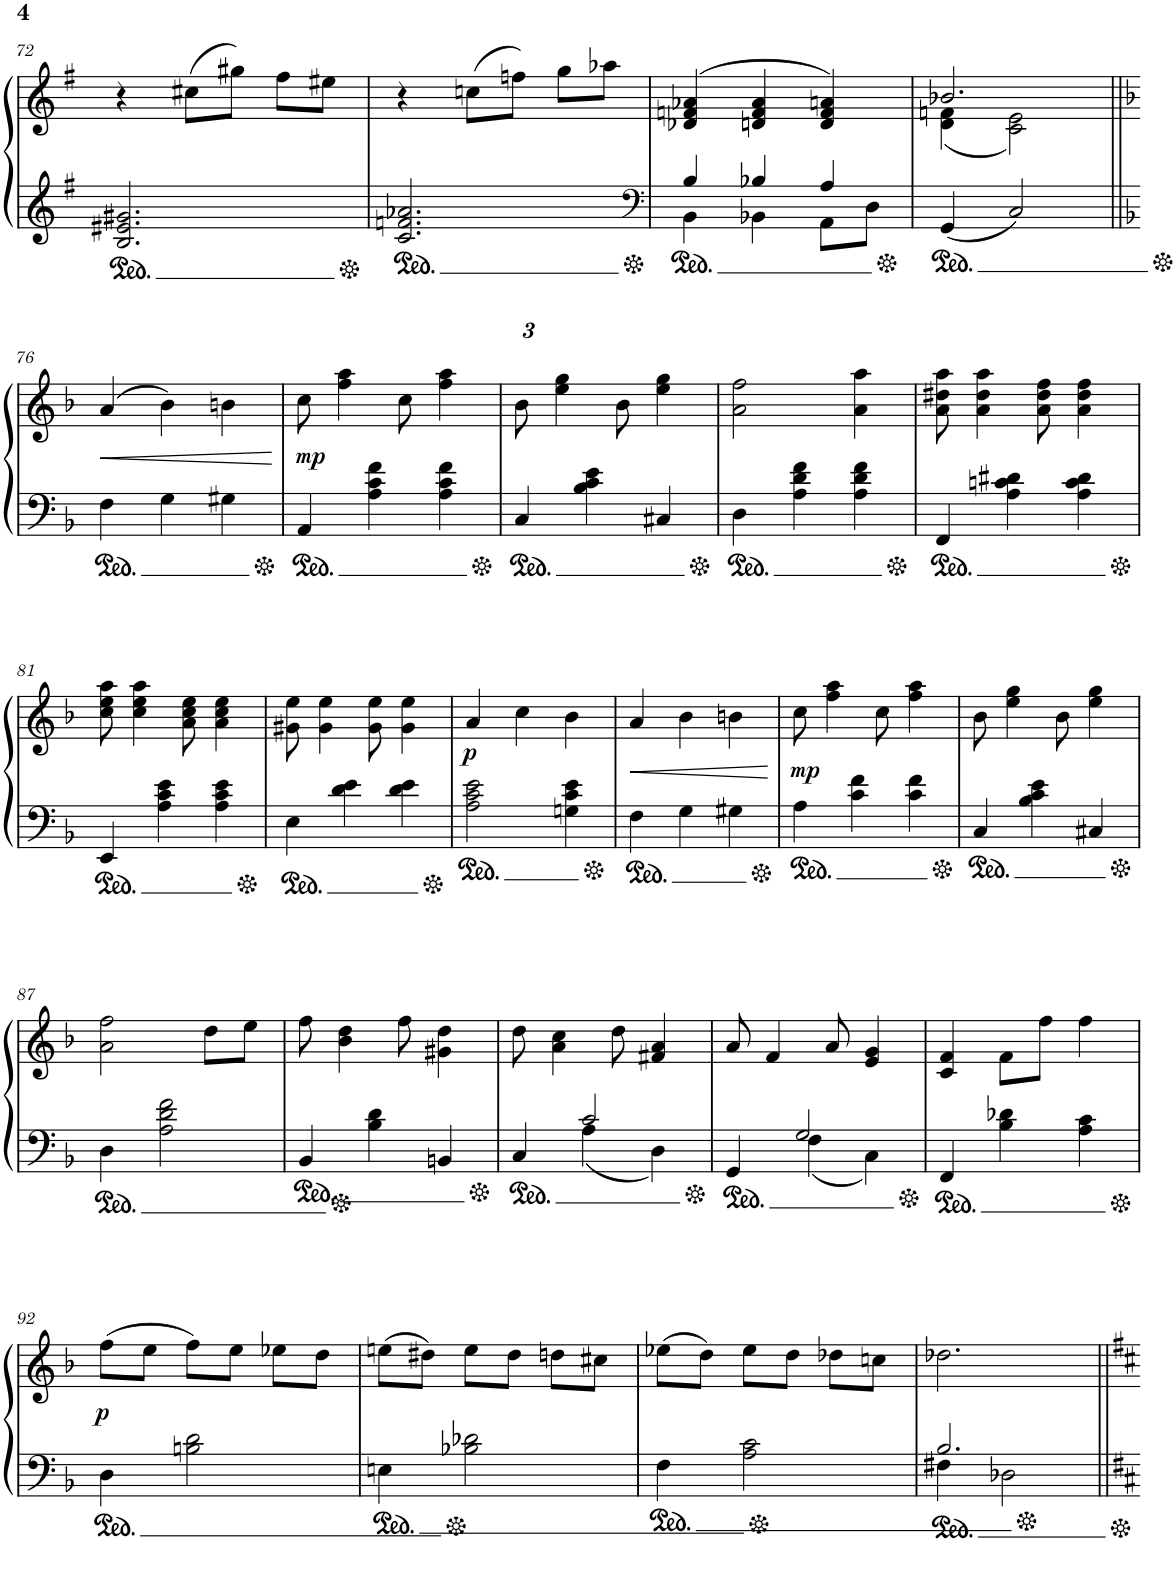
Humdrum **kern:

**kern	**kern	**dynam
*part1	*part1	*part1
*staff2	*staff1	*staff1/2
*I"Piano	*	*
*I'Pno.	*	*
!!LO:PB:g=z
*clefG2	*clefG2	*
*k[f#]	*k[f#]	*
*M3/4	*M3/4	*
=72	=72	=72
2.B/ 2.e#X/ 2.g#X/	4r	.
.	(8cc#X\L	.
.	8gg#X\J)	.
.	8ff#\L	.
.	8ee#X\J	.
=73	=73	=73
2.c/ 2.fn/ 2.a-X/	4r	.
.	(8ccn\L	.
.	8ffn\J)	.
.	8gg\L	.
.	8aa-X\J	.
=74	=74	=74
*clefF4	*	*
*^	*	*
4B/	4BB\	(>4d-X/ 4fn/ 4a-X/	.
4B-X/	4BB-X\	4dn/ 4f/ 4a-/	.
4A/	8AA\L	4d/ 4f/ 4an/)	.
.	8D\J	.	.
*v	*v	*	*
=75	=75	=75
*	*^	*
4GG/	2.b-X/	(4d\ 4fn\	.
2C/	.	2c\ 2e\)	.
*	*v	*v	*
!!LO:LB:g=z
=76||	=76||	=76||
*k[b-]	*k[b-]	*
*	*^	*
!	!	!	!LO:HP:b
*	*v	*v	*
4F\	(4a/	<
4G\	4b-\)	.
4G#X\	4bn\	.
.	.	[
=77	=77	=77
!	!	!LO:DY:b
4AA/	8cc\	mp
.	4ff\ 4aa\	.
4A\ 4c\ 4f\	.	.
.	8cc\	.
4A\ 4c\ 4f\	4ff\ 4aa\	.
=78	=78	=78
4C/	8b-\	.
.	4ee\ 4gg\	.
4B-\ 4c\ 4e\	.	.
.	8b-\	.
4C#X/	4ee\ 4gg\	.
=79	=79	=79
4D\	2a\ 2ff\	.
4A\ 4d\ 4f\	.	.
4A\ 4d\ 4f\	4a\ 4aa\	.
=80	=80	=80
4FF/	8a\ 8dd#X\ 8aa\	.
.	4a\ 4dd#\ 4aa\	.
4A\ 4cn\ 4d#X\	.	.
.	8a\ 8dd#\ 8ff\	.
4A\ 4c\ 4d#\	4a\ 4dd#\ 4ff\	.
!!LO:LB:g=z
=81	=81	=81
4EE/	8cc\ 8ee\ 8aa\	.
.	4cc\ 4ee\ 4aa\	.
4A\ 4c\ 4e\	.	.
.	8a\ 8cc\ 8ee\	.
4A\ 4c\ 4e\	4a\ 4cc\ 4ee\	.
=82	=82	=82
4E\	8g#X\ 8ee\	.
.	4g#\ 4ee\	.
4d\ 4e\	.	.
.	8g#\ 8ee\	.
4d\ 4e\	4g#\ 4ee\	.
=83	=83	=83
!	!	!LO:DY:b
2A\ 2c\ 2e\	4a/	p
.	4cc\	.
4Gn\ 4c\ 4e\	4b-\	.
=84	=84	=84
!	!	!LO:HP:b
4F\	4a/	<
4G\	4b-\	.
4G#X\	4bn\	.
.	.	[
=85	=85	=85
!	!	!LO:DY:b
4A\	8cc\	mp
.	4ff\ 4aa\	.
4c\ 4f\	.	.
.	8cc\	.
4c\ 4f\	4ff\ 4aa\	.
=86	=86	=86
4C/	8b-\	.
.	4ee\ 4gg\	.
4B-\ 4c\ 4e\	.	.
.	8b-\	.
4C#X/	4ee\ 4gg\	.
!!LO:LB:g=z
=87	=87	=87
4D\	2a\ 2ff\	.
2A\ 2d\ 2f\	.	.
.	8dd\L	.
.	8ee\J	.
=88	=88	=88
4BB-/	8ff\	.
.	4b-\ 4dd\	.
4B-\ 4d\	.	.
.	8ff\	.
4BBn/	4g#X\ 4dd\	.
=89	=89	=89
*^	*	*
4C/	4ryy	8dd\	.
.	.	4a\ 4cc\	.
2c/	4A\	.	.
.	.	8dd\	.
.	4D\	4f#X/ 4a/	.
=90	=90	=90	=90
4GG/	4ryy	8a/	.
.	.	4f/	.
2G/	4F\	.	.
.	.	8a/	.
.	4C\	4e/ 4g/	.
*v	*v	*	*
=91	=91	=91
4FF/	4c/ 4f/	.
4B-\ 4d-X\	8f\L	.
.	8ff\J	.
4A\ 4c\	4ff\	.
!!LO:LB:g=z
=92	=92	=92
!	!	!LO:DY:b
4D\	(8ff\L	p
.	8ee\J	.
2Bn\ 2d\	8ff\L)	.
.	8ee\J	.
.	8ee-X\L	.
.	8dd\J	.
=93	=93	=93
4En\	(8een\L	.
.	8dd#X\J)	.
2B-X\ 2d-X\	8ee\L	.
.	8dd#\J	.
.	8ddn\L	.
.	8cc#X\J	.
=94	=94	=94
4F\	(8ee-X\L	.
.	8dd\J)	.
2A\ 2c\	8ee-\L	.
.	8dd\J	.
.	8dd-X\L	.
.	8ccn\J	.
=95	=95	=95
*^	*	*
2.B-/	4F#X\	2.dd-X\	.
.	2D-X\	.	.
*v	*v	*	*
=||	=||	=||
*-	*-	*-
